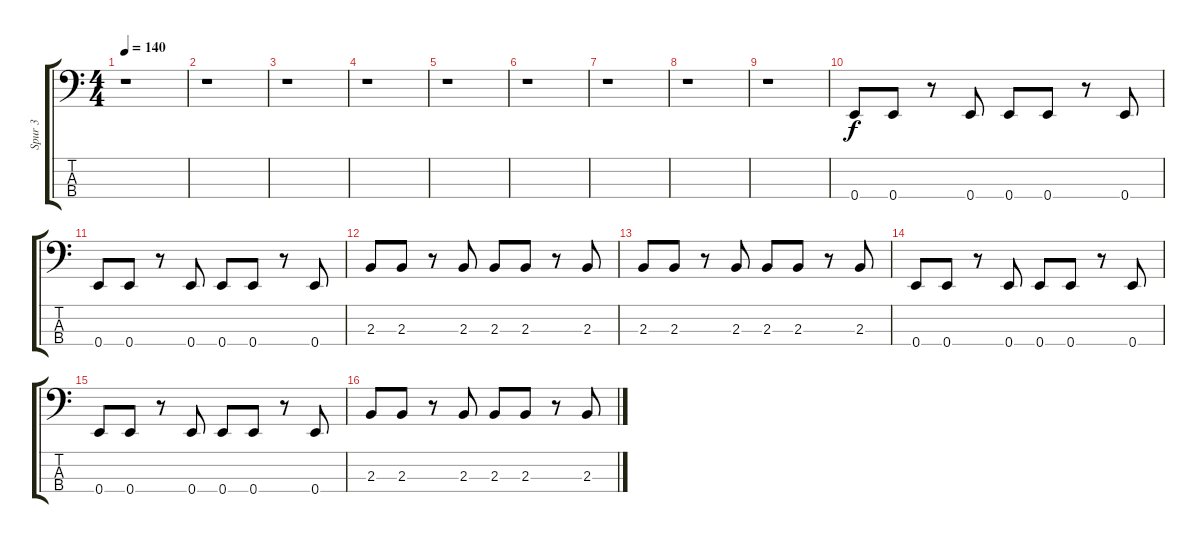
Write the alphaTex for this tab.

\track ("Spur 3" "Spur 3") {instrument electricbasspick}
\staff {score tabs}
\tuning (G2 D2 A1 E1) {hide}
\ts (4 4)
\tempo 140
\clef f4
\ks c
r.1{dy f instrument electricbasspick} |
r.1 |
r.1 |
r.1 |
r.1 |
r.1 |
r.1 |
r.1 |
r.1 |
0.4.8 0.4.8 r.8 0.4.8 0.4.8 0.4.8 r.8 0.4.8 |
0.4.8 0.4.8 r.8 0.4.8 0.4.8 0.4.8 r.8 0.4.8 |
2.3.8 2.3.8 r.8 2.3.8 2.3.8 2.3.8 r.8 2.3.8 |
2.3.8 2.3.8 r.8 2.3.8 2.3.8 2.3.8 r.8 2.3.8 |
0.4.8 0.4.8 r.8 0.4.8 0.4.8 0.4.8 r.8 0.4.8 |
0.4.8 0.4.8 r.8 0.4.8 0.4.8 0.4.8 r.8 0.4.8 |
2.3.8 2.3.8 r.8 2.3.8 2.3.8 2.3.8 r.8 2.3.8
